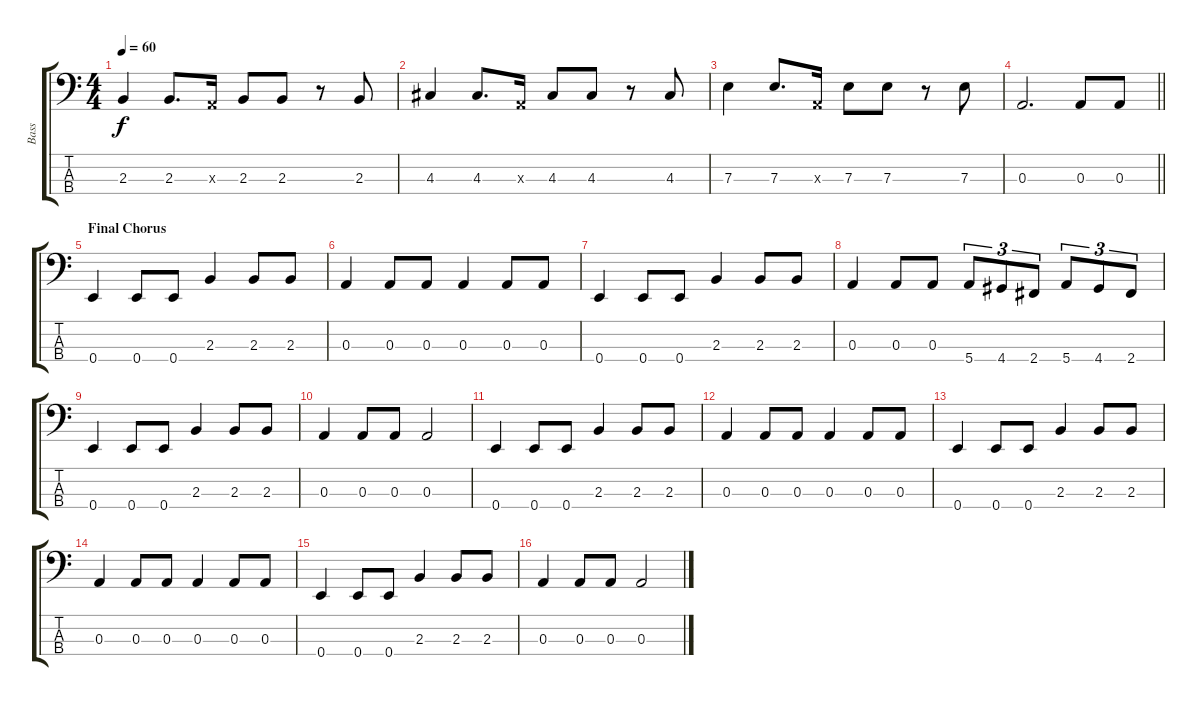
\track ("Bass" "Bass") {instrument acousticbass}
\staff {score tabs}
\tuning (G2 D2 A1 E1) {hide}
\ts (4 4)
\tempo 60
\clef f4
\ks c
2.3.4{dy f} 2.3.8{d} 0.3{x}.16 2.3.8 2.3.8 r.8 2.3.8 |
4.3.4 4.3.8{d} 0.3{x}.16 4.3.8 4.3.8 r.8 4.3.8 |
7.3.4 7.3.8{d} 0.3{x}.16 7.3.8 7.3.8 r.8 7.3.8 |
\barLineRight lightlight
0.3.2{d} 0.3.8 0.3.8 |
\section ("" "Final Chorus")
0.4.4 0.4.8 0.4.8 2.3.4 2.3.8 2.3.8 |
0.3.4 0.3.8 0.3.8 0.3.4 0.3.8 0.3.8 |
0.4.4 0.4.8 0.4.8 2.3.4 2.3.8 2.3.8 |
0.3.4 0.3.8 0.3.8 5.4.8{tu (3 2)} 4.4.8{tu (3 2)} 2.4.8{tu (3 2)} 5.4.8{tu (3 2)} 4.4.8{tu (3 2)} 2.4.8{tu (3 2)} |
0.4.4 0.4.8 0.4.8 2.3.4 2.3.8 2.3.8 |
0.3.4 0.3.8 0.3.8 0.3.2 |
0.4.4 0.4.8 0.4.8 2.3.4 2.3.8 2.3.8 |
0.3.4 0.3.8 0.3.8 0.3.4 0.3.8 0.3.8 |
0.4.4 0.4.8 0.4.8 2.3.4 2.3.8 2.3.8 |
0.3.4 0.3.8 0.3.8 0.3.4 0.3.8 0.3.8 |
0.4.4 0.4.8 0.4.8 2.3.4 2.3.8 2.3.8 |
0.3.4 0.3.8 0.3.8 0.3.2
